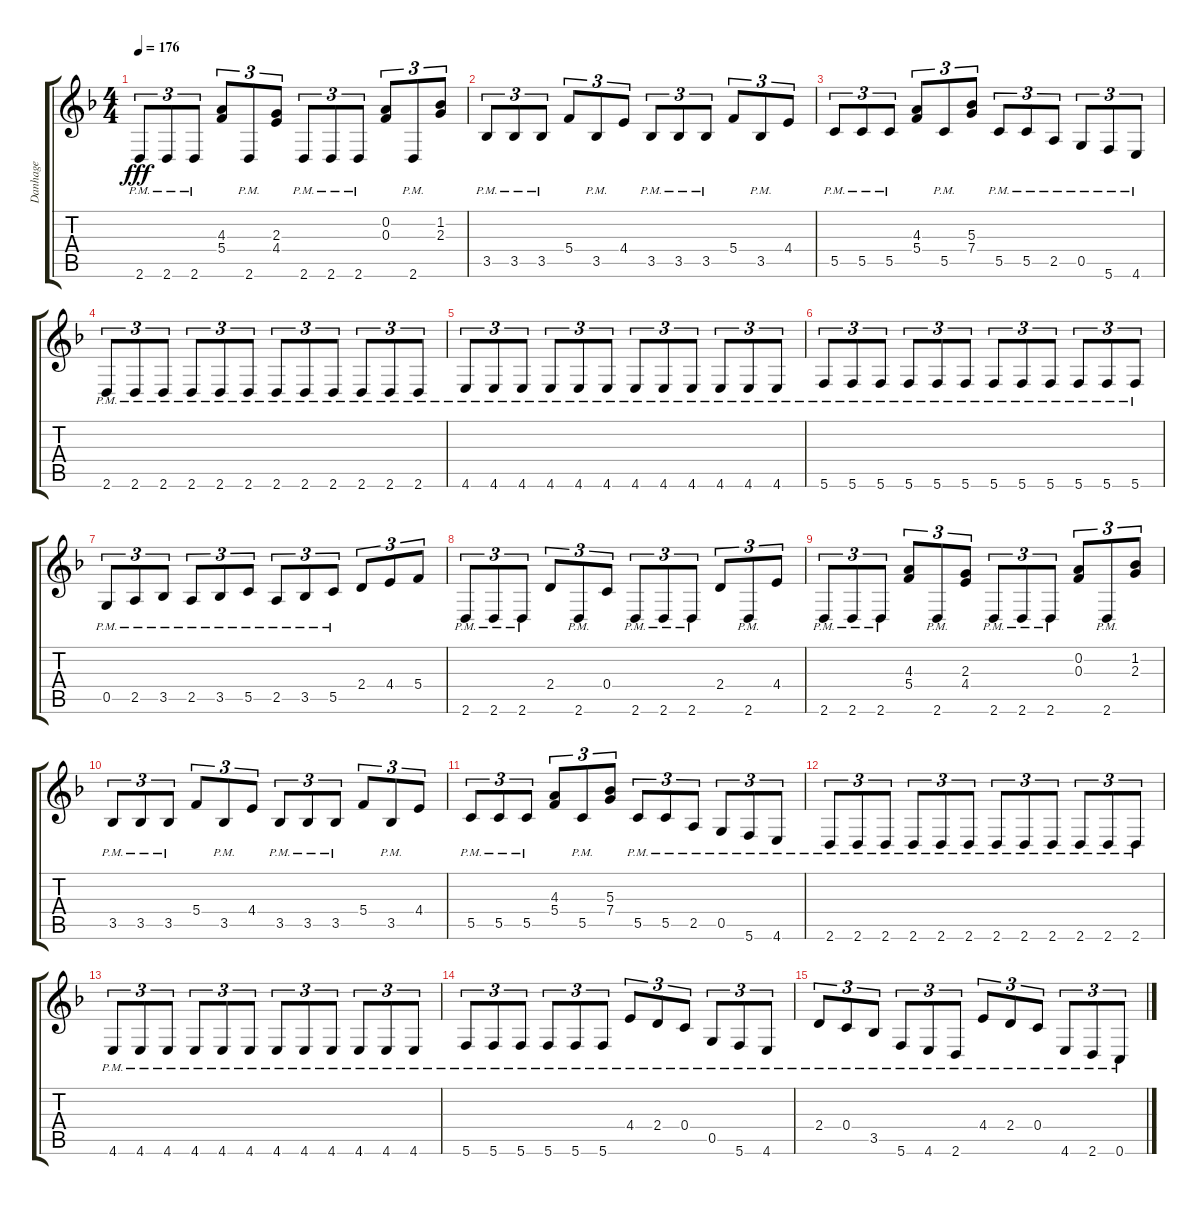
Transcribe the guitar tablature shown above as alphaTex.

\track ("Danhage" "Danhage") {instrument distortionguitar}
\staff {score tabs}
\tuning (D4 A3 F3 C3 G2 C2) {hide}
\ts (4 4)
\tempo 176
\clef g2
\ks f
2.6{pm}.8{tu (3 2) dy fff} 2.6{pm}.8{tu (3 2)} 2.6{pm}.8{tu (3 2)} (4.3 5.4).8{tu (3 2)} 2.6{pm}.8{tu (3 2)} (2.3 4.4).8{tu (3 2)} 2.6{pm}.8{tu (3 2)} 2.6{pm}.8{tu (3 2)} 2.6{pm}.8{tu (3 2)} (0.2 0.3).8{tu (3 2)} 2.6{pm}.8{tu (3 2)} (1.2 2.3).8{tu (3 2)} |
3.5{pm}.8{tu (3 2)} 3.5{pm}.8{tu (3 2)} 3.5{pm}.8{tu (3 2)} 5.4.8{tu (3 2)} 3.5{pm}.8{tu (3 2)} 4.4.8{tu (3 2)} 3.5{pm}.8{tu (3 2)} 3.5{pm}.8{tu (3 2)} 3.5{pm}.8{tu (3 2)} 5.4.8{tu (3 2)} 3.5{pm}.8{tu (3 2)} 4.4.8{tu (3 2)} |
5.5{pm}.8{tu (3 2)} 5.5{pm}.8{tu (3 2)} 5.5{pm}.8{tu (3 2)} (4.3 5.4).8{tu (3 2)} 5.5{pm}.8{tu (3 2)} (5.3 7.4).8{tu (3 2)} 5.5{pm}.8{tu (3 2)} 5.5{pm}.8{tu (3 2)} 2.5{pm}.8{tu (3 2)} 0.5{pm}.8{tu (3 2)} 5.6{pm}.8{tu (3 2)} 4.6{pm}.8{tu (3 2)} |
2.6{pm}.8{tu (3 2)} 2.6{pm}.8{tu (3 2)} 2.6{pm}.8{tu (3 2)} 2.6{pm}.8{tu (3 2)} 2.6{pm}.8{tu (3 2)} 2.6{pm}.8{tu (3 2)} 2.6{pm}.8{tu (3 2)} 2.6{pm}.8{tu (3 2)} 2.6{pm}.8{tu (3 2)} 2.6{pm}.8{tu (3 2)} 2.6{pm}.8{tu (3 2)} 2.6{pm}.8{tu (3 2)} |
4.6{pm}.8{tu (3 2)} 4.6{pm}.8{tu (3 2)} 4.6{pm}.8{tu (3 2)} 4.6{pm}.8{tu (3 2)} 4.6{pm}.8{tu (3 2)} 4.6{pm}.8{tu (3 2)} 4.6{pm}.8{tu (3 2)} 4.6{pm}.8{tu (3 2)} 4.6{pm}.8{tu (3 2)} 4.6{pm}.8{tu (3 2)} 4.6{pm}.8{tu (3 2)} 4.6{pm}.8{tu (3 2)} |
5.6{pm}.8{tu (3 2)} 5.6{pm}.8{tu (3 2)} 5.6{pm}.8{tu (3 2)} 5.6{pm}.8{tu (3 2)} 5.6{pm}.8{tu (3 2)} 5.6{pm}.8{tu (3 2)} 5.6{pm}.8{tu (3 2)} 5.6{pm}.8{tu (3 2)} 5.6{pm}.8{tu (3 2)} 5.6{pm}.8{tu (3 2)} 5.6{pm}.8{tu (3 2)} 5.6{pm}.8{tu (3 2)} |
0.5{pm}.8{tu (3 2)} 2.5{pm}.8{tu (3 2)} 3.5{pm}.8{tu (3 2)} 2.5{pm}.8{tu (3 2)} 3.5{pm}.8{tu (3 2)} 5.5{pm}.8{tu (3 2)} 2.5{pm}.8{tu (3 2)} 3.5{pm}.8{tu (3 2)} 5.5{pm}.8{tu (3 2)} 2.4.8{tu (3 2)} 4.4.8{tu (3 2)} 5.4.8{tu (3 2)} |
2.6{pm}.8{tu (3 2)} 2.6{pm}.8{tu (3 2)} 2.6{pm}.8{tu (3 2)} 2.4.8{tu (3 2)} 2.6{pm}.8{tu (3 2)} 0.4.8{tu (3 2)} 2.6{pm}.8{tu (3 2)} 2.6{pm}.8{tu (3 2)} 2.6{pm}.8{tu (3 2)} 2.4.8{tu (3 2)} 2.6{pm}.8{tu (3 2)} 4.4.8{tu (3 2)} |
2.6{pm}.8{tu (3 2)} 2.6{pm}.8{tu (3 2)} 2.6{pm}.8{tu (3 2)} (4.3 5.4).8{tu (3 2)} 2.6{pm}.8{tu (3 2)} (2.3 4.4).8{tu (3 2)} 2.6{pm}.8{tu (3 2)} 2.6{pm}.8{tu (3 2)} 2.6{pm}.8{tu (3 2)} (0.2 0.3).8{tu (3 2)} 2.6{pm}.8{tu (3 2)} (1.2 2.3).8{tu (3 2)} |
3.5{pm}.8{tu (3 2)} 3.5{pm}.8{tu (3 2)} 3.5{pm}.8{tu (3 2)} 5.4.8{tu (3 2)} 3.5{pm}.8{tu (3 2)} 4.4.8{tu (3 2)} 3.5{pm}.8{tu (3 2)} 3.5{pm}.8{tu (3 2)} 3.5{pm}.8{tu (3 2)} 5.4.8{tu (3 2)} 3.5{pm}.8{tu (3 2)} 4.4.8{tu (3 2)} |
5.5{pm}.8{tu (3 2)} 5.5{pm}.8{tu (3 2)} 5.5{pm}.8{tu (3 2)} (4.3 5.4).8{tu (3 2)} 5.5{pm}.8{tu (3 2)} (5.3 7.4).8{tu (3 2)} 5.5{pm}.8{tu (3 2)} 5.5{pm}.8{tu (3 2)} 2.5{pm}.8{tu (3 2)} 0.5{pm}.8{tu (3 2)} 5.6{pm}.8{tu (3 2)} 4.6{pm}.8{tu (3 2)} |
2.6{pm}.8{tu (3 2)} 2.6{pm}.8{tu (3 2)} 2.6{pm}.8{tu (3 2)} 2.6{pm}.8{tu (3 2)} 2.6{pm}.8{tu (3 2)} 2.6{pm}.8{tu (3 2)} 2.6{pm}.8{tu (3 2)} 2.6{pm}.8{tu (3 2)} 2.6{pm}.8{tu (3 2)} 2.6{pm}.8{tu (3 2)} 2.6{pm}.8{tu (3 2)} 2.6{pm}.8{tu (3 2)} |
4.6{pm}.8{tu (3 2)} 4.6{pm}.8{tu (3 2)} 4.6{pm}.8{tu (3 2)} 4.6{pm}.8{tu (3 2)} 4.6{pm}.8{tu (3 2)} 4.6{pm}.8{tu (3 2)} 4.6{pm}.8{tu (3 2)} 4.6{pm}.8{tu (3 2)} 4.6{pm}.8{tu (3 2)} 4.6{pm}.8{tu (3 2)} 4.6{pm}.8{tu (3 2)} 4.6{pm}.8{tu (3 2)} |
5.6{pm}.8{tu (3 2)} 5.6{pm}.8{tu (3 2)} 5.6{pm}.8{tu (3 2)} 5.6{pm}.8{tu (3 2)} 5.6{pm}.8{tu (3 2)} 5.6{pm}.8{tu (3 2)} 4.4{pm}.8{tu (3 2)} 2.4{pm}.8{tu (3 2)} 0.4{pm}.8{tu (3 2)} 0.5{pm}.8{tu (3 2)} 5.6{pm}.8{tu (3 2)} 4.6{pm}.8{tu (3 2)} |
2.4{pm}.8{tu (3 2)} 0.4{pm}.8{tu (3 2)} 3.5{pm}.8{tu (3 2)} 5.6{pm}.8{tu (3 2)} 4.6{pm}.8{tu (3 2)} 2.6{pm}.8{tu (3 2)} 4.4{pm}.8{tu (3 2)} 2.4{pm}.8{tu (3 2)} 0.4{pm}.8{tu (3 2)} 4.6{pm}.8{tu (3 2)} 2.6{pm}.8{tu (3 2)} 0.6{pm}.8{tu (3 2)}
